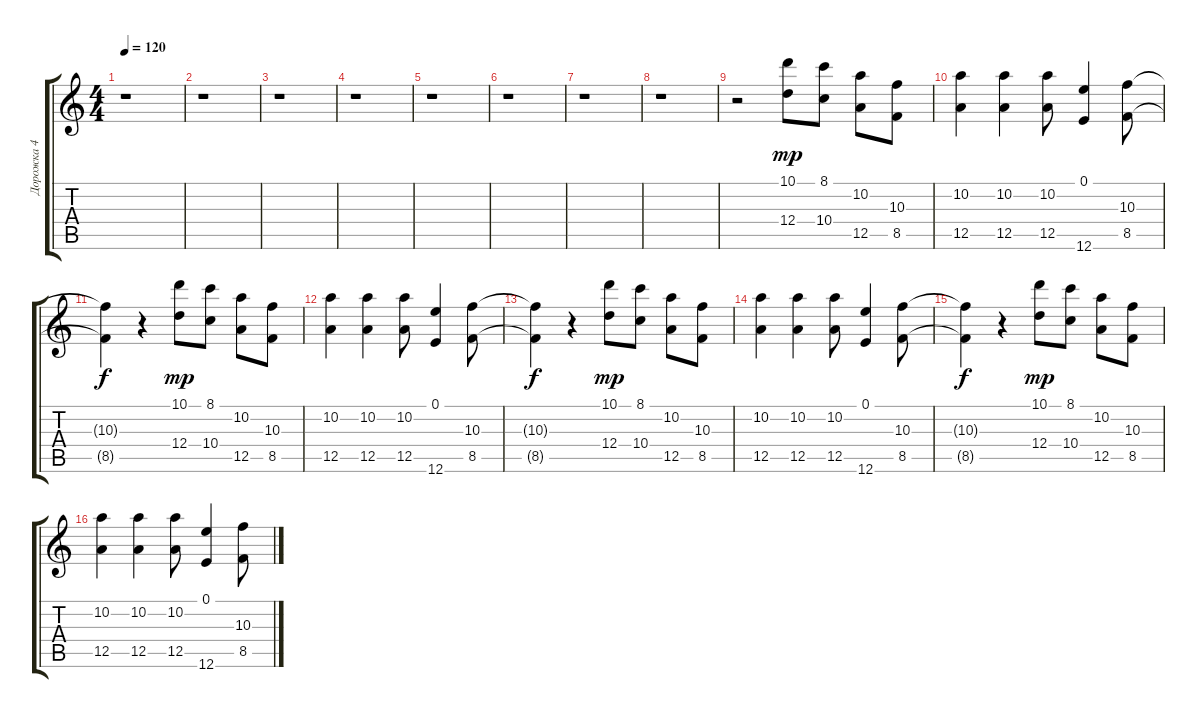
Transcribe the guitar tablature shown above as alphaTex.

\track ("Дорожка 4" "Дорожка 4") {instrument distortionguitar}
\staff {score tabs}
\tuning (E4 B3 G3 D3 A2 E2) {hide}
\ts (4 4)
\tempo 120
\clef g2
\ks c
r.1{dy mp} |
r.1 |
r.1 |
r.1 |
r.1 |
r.1 |
r.1 |
r.1 |
r.2 (10.1 12.4).8 (8.1 10.4).8 (10.2 12.5).8 (10.3 8.5).8 |
(10.2 12.5).4 (10.2 12.5).4 (10.2 12.5).8 (0.1 12.6).4 (10.3 8.5).8 |
(10.3{t} 8.5{t}).4{dy f} r.4 (10.1 12.4).8{dy mp} (8.1 10.4).8 (10.2 12.5).8 (10.3 8.5).8 |
(10.2 12.5).4 (10.2 12.5).4 (10.2 12.5).8 (0.1 12.6).4 (10.3 8.5).8 |
(10.3{t} 8.5{t}).4{dy f} r.4 (10.1 12.4).8{dy mp} (8.1 10.4).8 (10.2 12.5).8 (10.3 8.5).8 |
(10.2 12.5).4 (10.2 12.5).4 (10.2 12.5).8 (0.1 12.6).4 (10.3 8.5).8 |
(10.3{t} 8.5{t}).4{dy f} r.4 (10.1 12.4).8{dy mp} (8.1 10.4).8 (10.2 12.5).8 (10.3 8.5).8 |
(10.2 12.5).4 (10.2 12.5).4 (10.2 12.5).8 (0.1 12.6).4 (10.3 8.5).8
